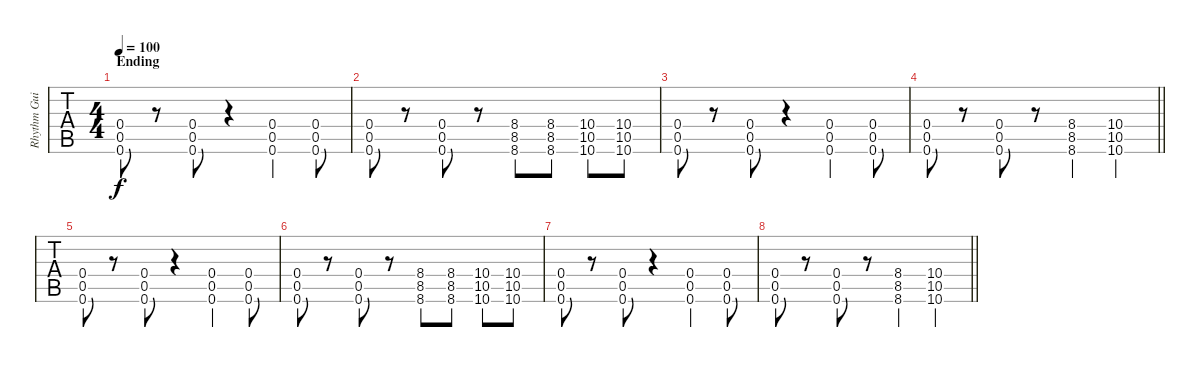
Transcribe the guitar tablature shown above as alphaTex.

\track ("Rhythm Guitar" "Rhythm Gui") {instrument distortionguitar}
\staff {tabs}
\tuning (Eb4 Bb3 Gb3 Db3 Ab2 Db2) {hide}
\ts (4 4)
\section ("" "Ending")
\tempo 100
\clef g2
\ks c
(0.4 0.5 0.6).8{dy f} r.8 (0.4 0.5 0.6).8 r.4 (0.4 0.5 0.6).4 (0.4 0.5 0.6).8 |
(0.4 0.5 0.6).8 r.8 (0.4 0.5 0.6).8 r.8 (8.4 8.5 8.6).8 (8.4 8.5 8.6).8 (10.4 10.5 10.6).8 (10.4 10.5 10.6).8 |
(0.4 0.5 0.6).8 r.8 (0.4 0.5 0.6).8 r.4 (0.4 0.5 0.6).4 (0.4 0.5 0.6).8 |
\barLineRight lightlight
(0.4 0.5 0.6).8 r.8 (0.4 0.5 0.6).8 r.8 (8.4 8.5 8.6).4 (10.4 10.5 10.6).4 |
(0.4 0.5 0.6).8 r.8 (0.4 0.5 0.6).8 r.4 (0.4 0.5 0.6).4 (0.4 0.5 0.6).8 |
(0.4 0.5 0.6).8 r.8 (0.4 0.5 0.6).8 r.8 (8.4 8.5 8.6).8 (8.4 8.5 8.6).8 (10.4 10.5 10.6).8 (10.4 10.5 10.6).8 |
(0.4 0.5 0.6).8 r.8 (0.4 0.5 0.6).8 r.4 (0.4 0.5 0.6).4 (0.4 0.5 0.6).8 |
\barLineRight lightlight
(0.4 0.5 0.6).8 r.8 (0.4 0.5 0.6).8 r.8 (8.4 8.5 8.6).4 (10.4 10.5 10.6).4
